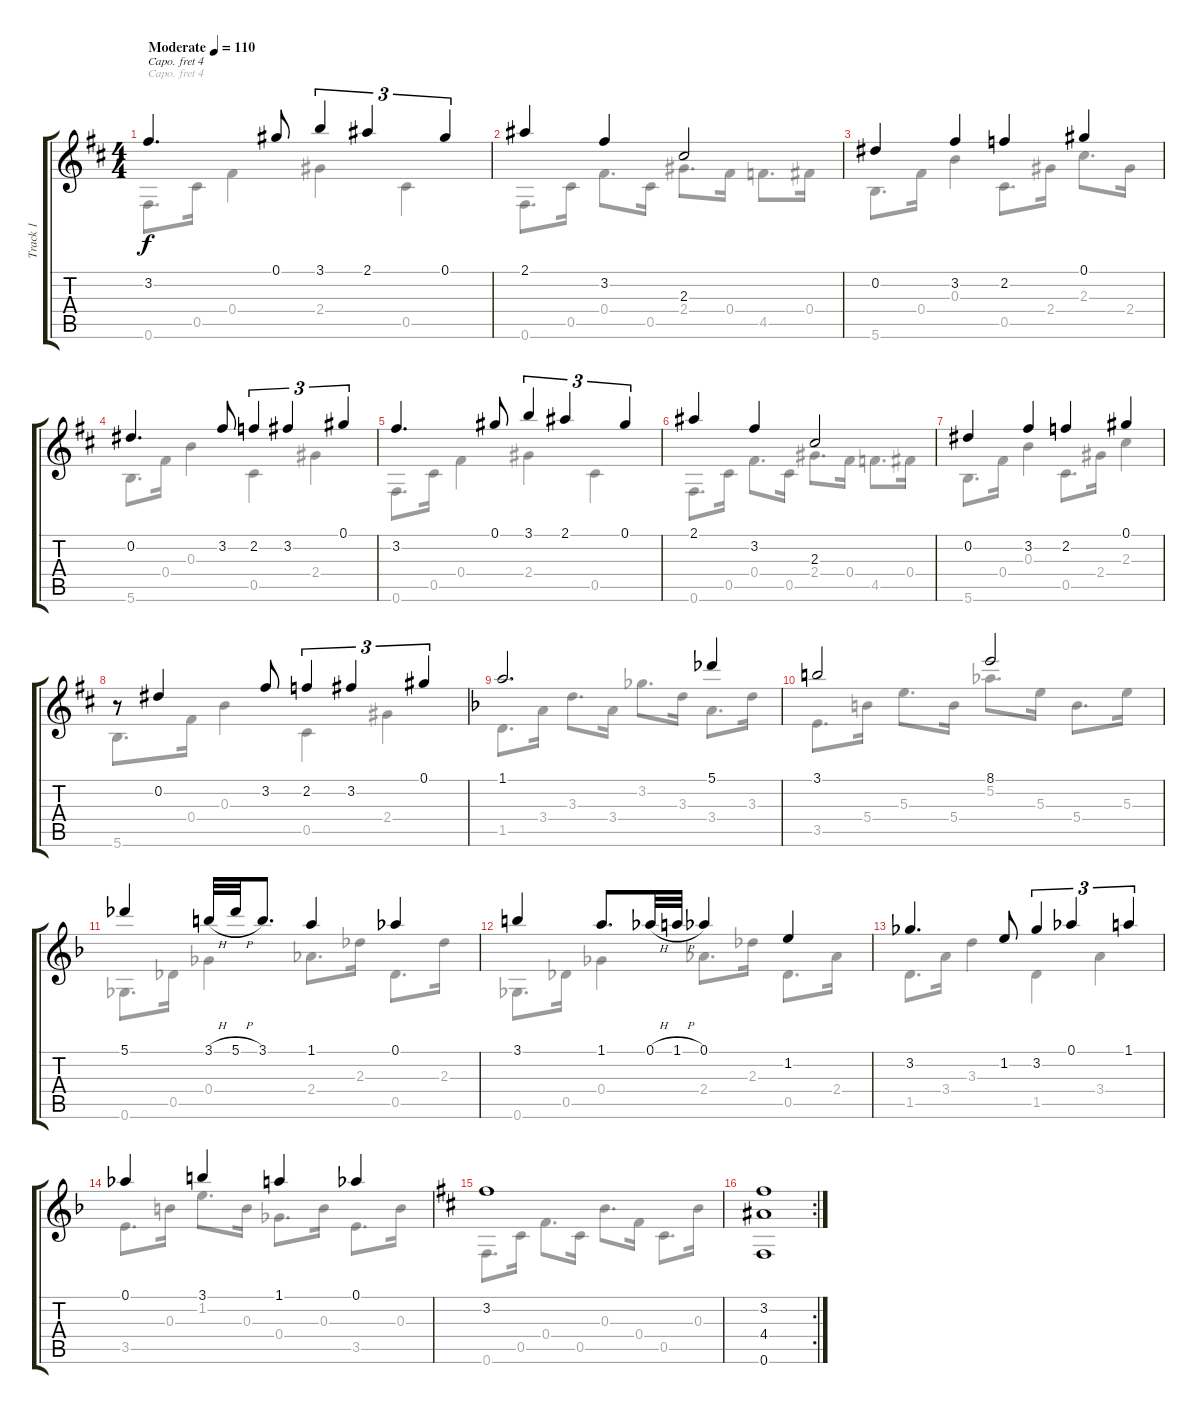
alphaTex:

\track ("Track 1" "Track 1") {instrument acousticguitarsteel}
\staff {score tabs}
\capo 4
\tuning (E4 B3 G3 D3 A2 D2) {hide}
\voice
\ts (4 4)
\tempo (110 "Moderate")
\clef g2
\ks d
3.2.4{d dy f instrument acousticguitarsteel} 0.1.8 3.1.4{tu (3 2)} 2.1.4{tu (3 2)} 0.1.4{tu (3 2)} |
2.1.4 3.2.4 2.3.2 |
0.2.4 3.2.4 2.2.4 0.1.4 |
0.2.4{d} 3.2.8 2.2.4{tu (3 2)} 3.2.4{tu (3 2)} 0.1.4{tu (3 2)} |
3.2.4{d} 0.1.8 3.1.4{tu (3 2)} 2.1.4{tu (3 2)} 0.1.4{tu (3 2)} |
2.1.4 3.2.4 2.3.2 |
0.2.4 3.2.4 2.2.4 0.1.4 |
r.8 0.2.4 3.2.8 2.2.4{tu (3 2)} 3.2.4{tu (3 2)} 0.1.4{tu (3 2)} |
\ks dminor
1.1.2{d} 5.1.4 |
3.1.2 8.1.2 |
5.1.4 3.1{h}.32 5.1{h}.32 3.1.8{d} 1.1.4 0.1.4 |
3.1.4 1.1.8{d} 0.1{h}.32 1.1{h}.32 0.1.4 1.2.4 |
3.2.4{d} 1.2.8 3.2.4{tu (3 2)} 0.1.4{tu (3 2)} 1.1.4{tu (3 2)} |
0.1.4 3.1.4 1.1.4 0.1.4 |
\ks d
3.2.1 |
\rc 2
(3.2 4.4 0.6).1
\voice
\clef g2
\ottava regular
\simile none
\ks d
0.6.8{d dy f} 0.5.16 0.4.4 2.4.4 0.5.4 |
0.6.8{d} 0.5.16 0.4.8{d} 0.5.16 2.4.8{d} 0.4.16 4.5.8{d} 0.4.16 |
5.6.8{d} 0.4.16 0.3.4 0.5.8{d} 2.4.16 2.3.8{d} 2.4.16 |
5.6.8{d} 0.4.16 0.3.4 0.5.4 2.4.4 |
0.6.8{d} 0.5.16 0.4.4 2.4.4 0.5.4 |
0.6.8{d} 0.5.16 0.4.8{d} 0.5.16 2.4.8{d} 0.4.16 4.5.8{d} 0.4.16 |
5.6.8{d} 0.4.16 0.3.4 0.5.8{d} 2.4.16 2.3.4 |
5.6.8{d} 0.4.16 0.3.4 0.5.4 2.4.4 |
\ks dminor
1.5.8{d} 3.4.16 3.3.8{d} 3.4.16 3.2.8{d} 3.3.16 3.4.8{d} 3.3.16 |
3.5.8{d} 5.4.16 5.3.8{d} 5.4.16 5.2.8{d} 5.3.16 5.4.8{d} 5.3.16 |
0.6.8{d} 0.5.16 0.4.4 2.4.8{d} 2.3.16 0.5.8{d} 2.3.16 |
0.6.8{d} 0.5.16 0.4.4 2.4.8{d} 2.3.16 0.5.8{d} 2.4.16 |
1.5.8{d} 3.4.16 3.3.4 1.5.4 3.4.4 |
3.5.8{d} 0.3.16 1.2.8{d} 0.3.16 0.4.8{d} 0.3.16 3.5.8{d} 0.3.16 |
\ks d
0.6.8{d} 0.5.16 0.4.8{d} 0.5.16 0.3.8{d} 0.4.16 0.5.8{d} 0.3.16 |
